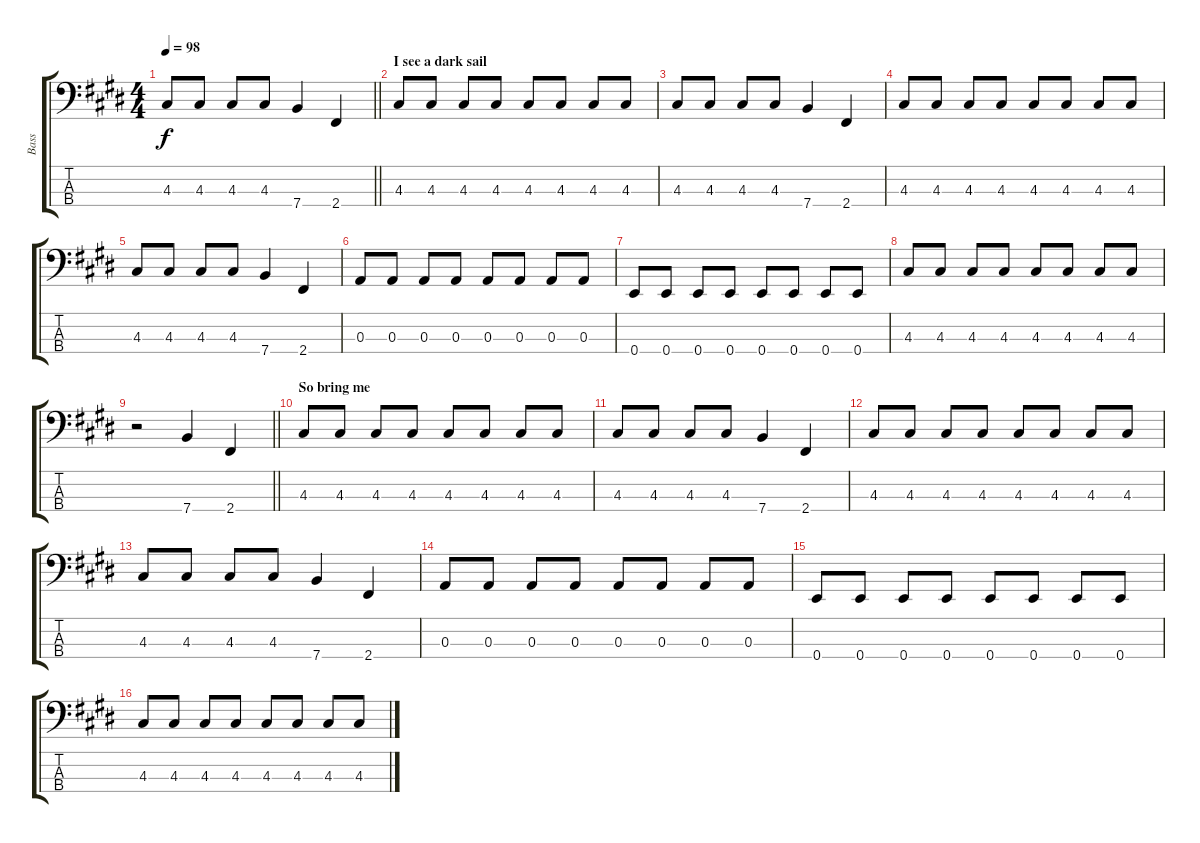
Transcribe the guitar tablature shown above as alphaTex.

\track ("Bass" "Bass") {instrument electricbassfinger}
\staff {score tabs}
\tuning (G2 D2 A1 E1) {hide}
\ts (4 4)
\tempo 98
\clef f4
\barLineRight lightlight
\ks c#minor
4.3.8{dy f} 4.3.8 4.3.8 4.3.8 7.4.4 2.4.4 |
\section ("" "I see a dark sail")
4.3.8 4.3.8 4.3.8 4.3.8 4.3.8 4.3.8 4.3.8 4.3.8 |
4.3.8 4.3.8 4.3.8 4.3.8 7.4.4 2.4.4 |
4.3.8 4.3.8 4.3.8 4.3.8 4.3.8 4.3.8 4.3.8 4.3.8 |
4.3.8 4.3.8 4.3.8 4.3.8 7.4.4 2.4.4 |
0.3.8 0.3.8 0.3.8 0.3.8 0.3.8 0.3.8 0.3.8 0.3.8 |
0.4.8 0.4.8 0.4.8 0.4.8 0.4.8 0.4.8 0.4.8 0.4.8 |
4.3.8 4.3.8 4.3.8 4.3.8 4.3.8 4.3.8 4.3.8 4.3.8 |
\barLineRight lightlight
r.2 7.4.4 2.4.4 |
\section ("" "So bring me ")
4.3.8 4.3.8 4.3.8 4.3.8 4.3.8 4.3.8 4.3.8 4.3.8 |
4.3.8 4.3.8 4.3.8 4.3.8 7.4.4 2.4.4 |
4.3.8 4.3.8 4.3.8 4.3.8 4.3.8 4.3.8 4.3.8 4.3.8 |
4.3.8 4.3.8 4.3.8 4.3.8 7.4.4 2.4.4 |
0.3.8 0.3.8 0.3.8 0.3.8 0.3.8 0.3.8 0.3.8 0.3.8 |
0.4.8 0.4.8 0.4.8 0.4.8 0.4.8 0.4.8 0.4.8 0.4.8 |
4.3.8 4.3.8 4.3.8 4.3.8 4.3.8 4.3.8 4.3.8 4.3.8
